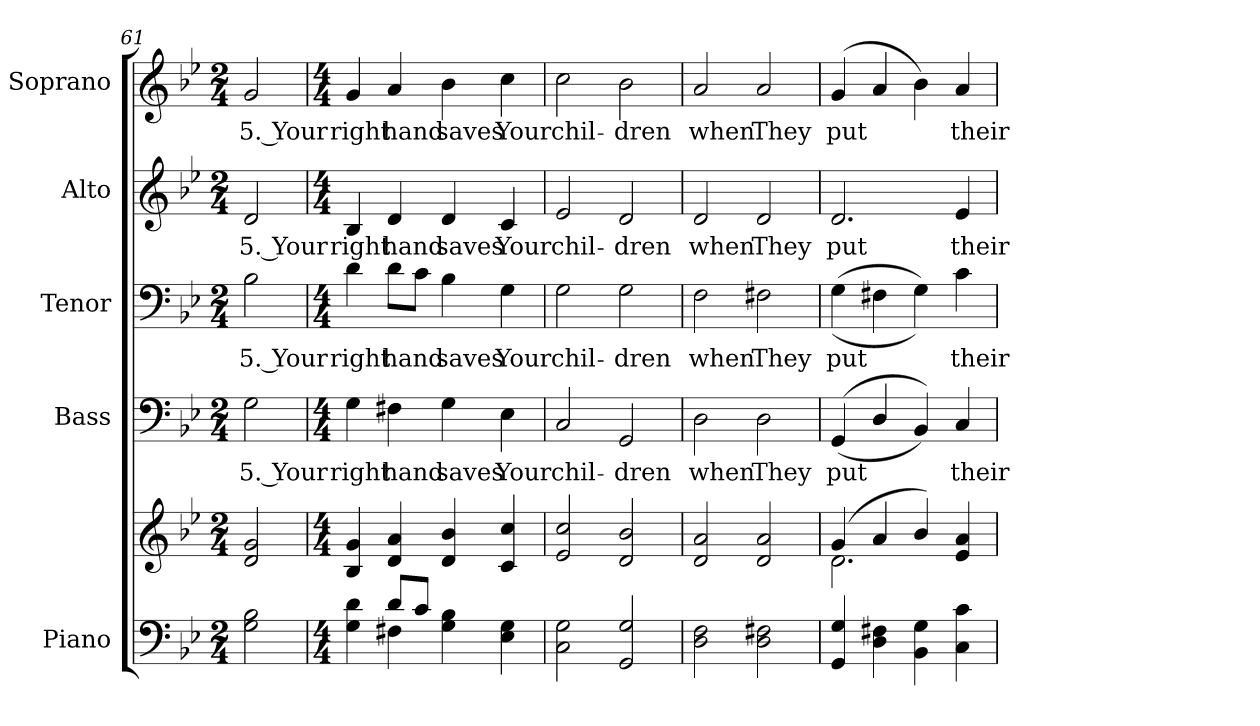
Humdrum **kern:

**kern	**kern	**kern	**text	**kern	**text	**kern	**text	**kern	**text
*part5	*part5	*part4	*part4	*part3	*part3	*part2	*part2	*part1	*part1
*staff6	*staff5	*staff4	*staff4	*staff3	*staff3	*staff2	*staff2	*staff1	*staff1
*I"Piano	*	*I"Bass	*	*I"Tenor	*	*I"Alto	*	*I"Soprano	*
*I'Pno.	*	*I'B.	*	*I'T.	*	*I'A.	*	*I'S.	*
*clefF4	*clefG2	*clefF4	*	*clefF4	*	*clefG2	*	*clefG2	*
*k[b-e-]	*k[b-e-]	*k[b-e-]	*	*k[b-e-]	*	*k[b-e-]	*	*k[b-e-]	*
*g:	*g:	*g:	*	*g:	*	*g:	*	*g:	*
*M2/4	*M2/4	*M2/4	*	*M2/4	*	*M2/4	*	*M2/4	*
=61	=61	=61	=61	=61	=61	=61	=61	=61	=61
!	!	!	!LO:LY:b:color=#000000	!	!	!	!	!	!
!	!	!	!	!	!LO:LY:b:color=#000000	!	!	!	!
!	!	!	!	!	!	!	!LO:LY:b:color=#000000	!	!
!	!	!	!	!	!	!	!	!	!LO:LY:b:color=#000000
2Gi\ 2B-i	2di/ 2gi	2Gi\	5. Your	2B-i\	5. Your	2di/	5. Your	2gi/	5. Your
=62	=62	=62	=62	=62	=62	=62	=62	=62	=62
*M4/4	*M4/4	*M4/4	*	*M4/4	*	*M4/4	*	*M4/4	*
*^	*	*	*	*	*	*	*	*	*
!	!	!	!	!LO:LY:b:color=#000000	!	!	!	!	!	!
!	!	!	!	!	!	!LO:LY:b:color=#000000	!	!	!	!
!	!	!	!	!	!	!	!	!LO:LY:b:color=#000000	!	!
!	!	!	!	!	!	!	!	!	!	!LO:LY:b:color=#000000
4Gi\ 4di	4ryy	4B-i/ 4gi	4Gi\	right	4di\	right	4B-i/	right	4gi/	right
!	!	!	!	!LO:LY:b:color=#000000	!	!	!	!	!	!
!	!	!	!	!	!	!LO:LY:b:color=#000000	!	!	!	!
!	!	!	!	!	!	!	!	!LO:LY:b:color=#000000	!	!
!	!	!	!	!	!	!	!	!	!	!LO:LY:b:color=#000000
8di/L	4F#Xi\	4di/ 4ai	4F#Xi\	hand	8di\L	hand	4di/	hand	4ai/	hand
8ci/J	.	.	.	.	8ci\J	.	.	.	.	.
!	!	!	!	!LO:LY:b:color=#000000	!	!	!	!	!	!
!	!	!	!	!	!	!LO:LY:b:color=#000000	!	!	!	!
!	!	!	!	!	!	!	!	!LO:LY:b:color=#000000	!	!
!	!	!	!	!	!	!	!	!	!	!LO:LY:b:color=#000000
4Gi\ 4B-i	2ryy	4di/ 4b-i	4Gi\	saves	4B-i\	saves	4di/	saves	4b-i\	saves
!	!	!	!	!LO:LY:b:color=#000000	!	!	!	!	!	!
!	!	!	!	!	!	!LO:LY:b:color=#000000	!	!	!	!
!	!	!	!	!	!	!	!	!LO:LY:b:color=#000000	!	!
!	!	!	!	!	!	!	!	!	!	!LO:LY:b:color=#000000
4E-i\ 4Gi	.	4ci/ 4cci	4E-i\	Your	4Gi\	Your	4ci/	Your	4cci\	Your
*v	*v	*	*	*	*	*	*	*	*	*
!!LO:PB:g=z
=63	=63	=63	=63	=63	=63	=63	=63	=63	=63
!	!	!	!LO:LY:b:color=#000000	!	!	!	!	!	!
!	!	!	!	!	!LO:LY:b:color=#000000	!	!	!	!
!	!	!	!	!	!	!	!LO:LY:b:color=#000000	!	!
!	!	!	!	!	!	!	!	!	!LO:LY:b:color=#000000
2Ci\ 2Gi	2e-i/ 2cci	2Ci/	chil-	2Gi\	chil-	2e-i/	chil-	2cci\	chil-
!	!	!	!LO:LY:b:color=#000000	!	!	!	!	!	!
!	!	!	!	!	!LO:LY:b:color=#000000	!	!	!	!
!	!	!	!	!	!	!	!LO:LY:b:color=#000000	!	!
!	!	!	!	!	!	!	!	!	!LO:LY:b:color=#000000
2GGi/ 2Gi	2di/ 2b-i	2GGi/	-dren	2Gi\	-dren	2di/	-dren	2b-i\	-dren
=64	=64	=64	=64	=64	=64	=64	=64	=64	=64
!	!	!	!LO:LY:b:color=#000000	!	!	!	!	!	!
!	!	!	!	!	!LO:LY:b:color=#000000	!	!	!	!
!	!	!	!	!	!	!	!LO:LY:b:color=#000000	!	!
!	!	!	!	!	!	!	!	!	!LO:LY:b:color=#000000
2Di\ 2Fi	2di/ 2ai	2Di\	when	2Fi\	when	2di/	when	2ai/	when
!	!	!	!LO:LY:b:color=#000000	!	!	!	!	!	!
!	!	!	!	!	!LO:LY:b:color=#000000	!	!	!	!
!	!	!	!	!	!	!	!LO:LY:b:color=#000000	!	!
!	!	!	!	!	!	!	!	!	!LO:LY:b:color=#000000
2Di\ 2F#Xi	2di/ 2ai	2Di\	They	2F#Xi\	They	2di/	They	2ai/	They
=65	=65	=65	=65	=65	=65	=65	=65	=65	=65
*	*^	*	*	*	*	*	*	*	*
!	!	!	!	!LO:LY:b:color=#000000	!	!	!	!	!	!
!	!	!	!	!	!	!LO:LY:b:color=#000000	!	!	!	!
!	!	!	!	!	!	!	!	!LO:LY:b:color=#000000	!	!
!	!	!	!	!	!	!	!	!	!	!LO:LY:b:color=#000000
4GGi/ 4Gi	(4gi/	2.di\	((4GGi/	put	((4Gi\	put	2.di/	put	(4gi/	put
4Di\ 4F#Xi	4ai/	.	4Di/	.	4F#Xi\	.	.	.	4ai/	.
4BB-i\ 4Gi	4b-i/)	.	4BB-i/))	.	4Gi\))	.	.	.	4b-i\)	.
!	!	!	!	!LO:LY:b:color=#000000	!	!	!	!	!	!
!	!	!	!	!	!	!LO:LY:b:color=#000000	!	!	!	!
!	!	!	!	!	!	!	!	!LO:LY:b:color=#000000	!	!
!	!	!	!	!	!	!	!	!	!	!LO:LY:b:color=#000000
4Ci\ 4ci	4e-i/ 4ai	4ryy	4Ci/	their	4ci\	their	4e-i/	their	4ai/	their
*	*v	*v	*	*	*	*	*	*	*	*
=	=	=	=	=	=	=	=	=	=
*-	*-	*-	*-	*-	*-	*-	*-	*-	*-
